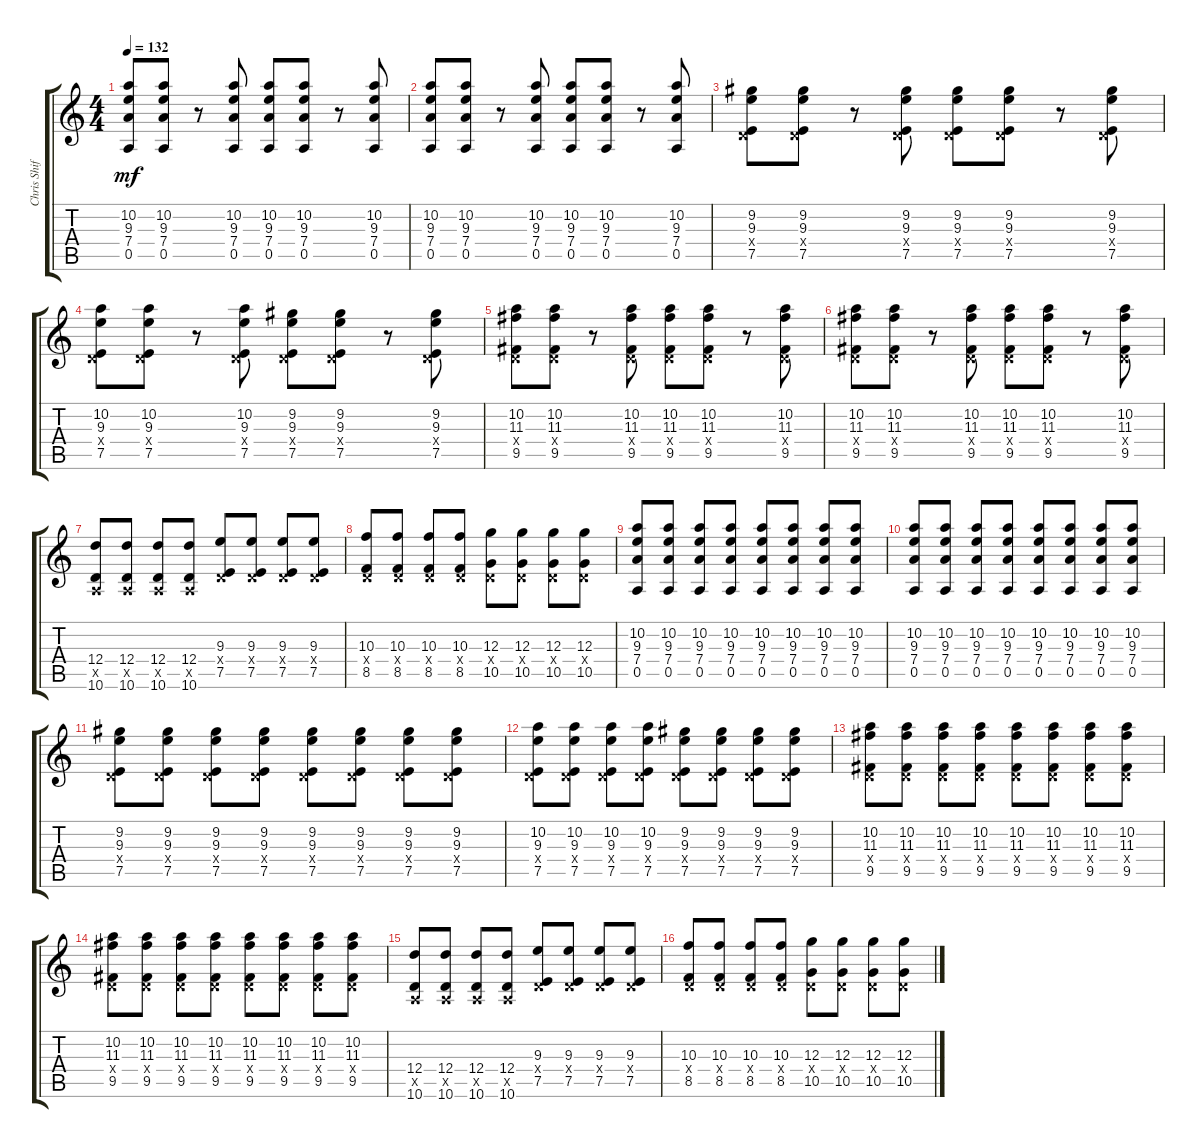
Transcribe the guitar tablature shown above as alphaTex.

\track ("Chris Shiflett (Lead)" "Chris Shif") {instrument overdrivenguitar}
\staff {score tabs}
\tuning (E4 B3 G3 D3 A2 E2) {hide}
\ts (4 4)
\tempo 132
\clef g2
\ks c
(10.2 9.3 7.4 0.5).8{dy mf} (10.2 9.3 7.4 0.5).8 r.8 (10.2 9.3 7.4 0.5).8 (10.2 9.3 7.4 0.5).8 (10.2 9.3 7.4 0.5).8 r.8 (10.2 9.3 7.4 0.5).8 |
(10.2 9.3 7.4 0.5).8 (10.2 9.3 7.4 0.5).8 r.8 (10.2 9.3 7.4 0.5).8 (10.2 9.3 7.4 0.5).8 (10.2 9.3 7.4 0.5).8 r.8 (10.2 9.3 7.4 0.5).8 |
(9.2 9.3 0.4{x} 7.5).8 (9.2 9.3 0.4{x} 7.5).8 r.8 (9.2 9.3 0.4{x} 7.5).8 (9.2 9.3 0.4{x} 7.5).8 (9.2 9.3 0.4{x} 7.5).8 r.8 (9.2 9.3 0.4{x} 7.5).8 |
(10.2 9.3 0.4{x} 7.5).8 (10.2 9.3 0.4{x} 7.5).8 r.8 (10.2 9.3 0.4{x} 7.5).8 (9.2 9.3 0.4{x} 7.5).8 (9.2 9.3 0.4{x} 7.5).8 r.8 (9.2 9.3 0.4{x} 7.5).8 |
(10.2 11.3 0.4{x} 9.5).8 (10.2 11.3 0.4{x} 9.5).8 r.8 (10.2 11.3 0.4{x} 9.5).8 (10.2 11.3 0.4{x} 9.5).8 (10.2 11.3 0.4{x} 9.5).8 r.8 (10.2 11.3 0.4{x} 9.5).8 |
(10.2 11.3 0.4{x} 9.5).8 (10.2 11.3 0.4{x} 9.5).8 r.8 (10.2 11.3 0.4{x} 9.5).8 (10.2 11.3 0.4{x} 9.5).8 (10.2 11.3 0.4{x} 9.5).8 r.8 (10.2 11.3 0.4{x} 9.5).8 |
(12.4 0.5{x} 10.6).8 (12.4 0.5{x} 10.6).8 (12.4 0.5{x} 10.6).8 (12.4 0.5{x} 10.6).8 (9.3 0.4{x} 7.5).8 (9.3 0.4{x} 7.5).8 (9.3 0.4{x} 7.5).8 (9.3 0.4{x} 7.5).8 |
(10.3 0.4{x} 8.5).8 (10.3 0.4{x} 8.5).8 (10.3 0.4{x} 8.5).8 (10.3 0.4{x} 8.5).8 (12.3 0.4{x} 10.5).8 (12.3 0.4{x} 10.5).8 (12.3 0.4{x} 10.5).8 (12.3 0.4{x} 10.5).8 |
(10.2 9.3 7.4 0.5).8 (10.2 9.3 7.4 0.5).8 (10.2 9.3 7.4 0.5).8 (10.2 9.3 7.4 0.5).8 (10.2 9.3 7.4 0.5).8 (10.2 9.3 7.4 0.5).8 (10.2 9.3 7.4 0.5).8 (10.2 9.3 7.4 0.5).8 |
(10.2 9.3 7.4 0.5).8 (10.2 9.3 7.4 0.5).8 (10.2 9.3 7.4 0.5).8 (10.2 9.3 7.4 0.5).8 (10.2 9.3 7.4 0.5).8 (10.2 9.3 7.4 0.5).8 (10.2 9.3 7.4 0.5).8 (10.2 9.3 7.4 0.5).8 |
(9.2 9.3 0.4{x} 7.5).8 (9.2 9.3 0.4{x} 7.5).8 (9.2 9.3 0.4{x} 7.5).8 (9.2 9.3 0.4{x} 7.5).8 (9.2 9.3 0.4{x} 7.5).8 (9.2 9.3 0.4{x} 7.5).8 (9.2 9.3 0.4{x} 7.5).8 (9.2 9.3 0.4{x} 7.5).8 |
(10.2 9.3 0.4{x} 7.5).8 (10.2 9.3 0.4{x} 7.5).8 (10.2 9.3 0.4{x} 7.5).8 (10.2 9.3 0.4{x} 7.5).8 (9.2 9.3 0.4{x} 7.5).8 (9.2 9.3 0.4{x} 7.5).8 (9.2 9.3 0.4{x} 7.5).8 (9.2 9.3 0.4{x} 7.5).8 |
(10.2 11.3 0.4{x} 9.5).8 (10.2 11.3 0.4{x} 9.5).8 (10.2 11.3 0.4{x} 9.5).8 (10.2 11.3 0.4{x} 9.5).8 (10.2 11.3 0.4{x} 9.5).8 (10.2 11.3 0.4{x} 9.5).8 (10.2 11.3 0.4{x} 9.5).8 (10.2 11.3 0.4{x} 9.5).8 |
(10.2 11.3 0.4{x} 9.5).8 (10.2 11.3 0.4{x} 9.5).8 (10.2 11.3 0.4{x} 9.5).8 (10.2 11.3 0.4{x} 9.5).8 (10.2 11.3 0.4{x} 9.5).8 (10.2 11.3 0.4{x} 9.5).8 (10.2 11.3 0.4{x} 9.5).8 (10.2 11.3 0.4{x} 9.5).8 |
(12.4 0.5{x} 10.6).8 (12.4 0.5{x} 10.6).8 (12.4 0.5{x} 10.6).8 (12.4 0.5{x} 10.6).8 (9.3 0.4{x} 7.5).8 (9.3 0.4{x} 7.5).8 (9.3 0.4{x} 7.5).8 (9.3 0.4{x} 7.5).8 |
(10.3 0.4{x} 8.5).8 (10.3 0.4{x} 8.5).8 (10.3 0.4{x} 8.5).8 (10.3 0.4{x} 8.5).8 (12.3 0.4{x} 10.5).8 (12.3 0.4{x} 10.5).8 (12.3 0.4{x} 10.5).8 (12.3 0.4{x} 10.5).8
